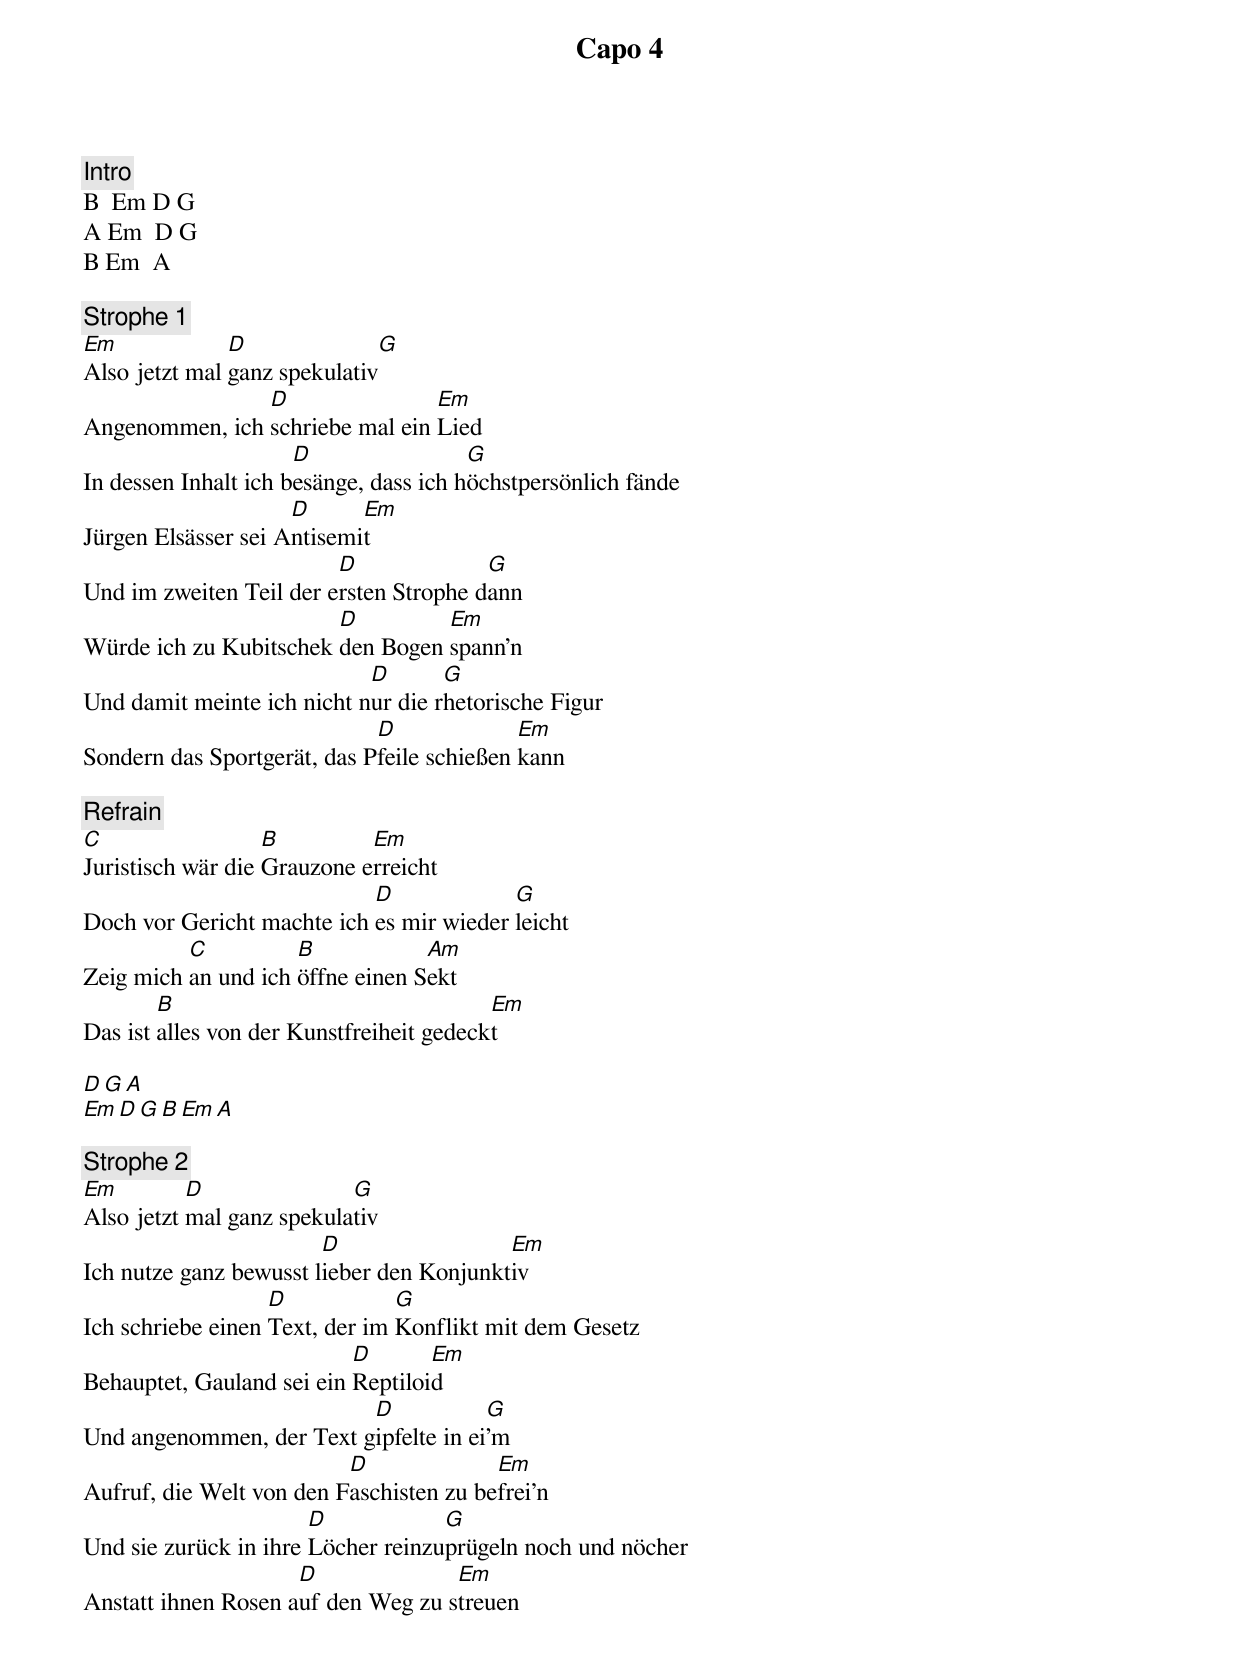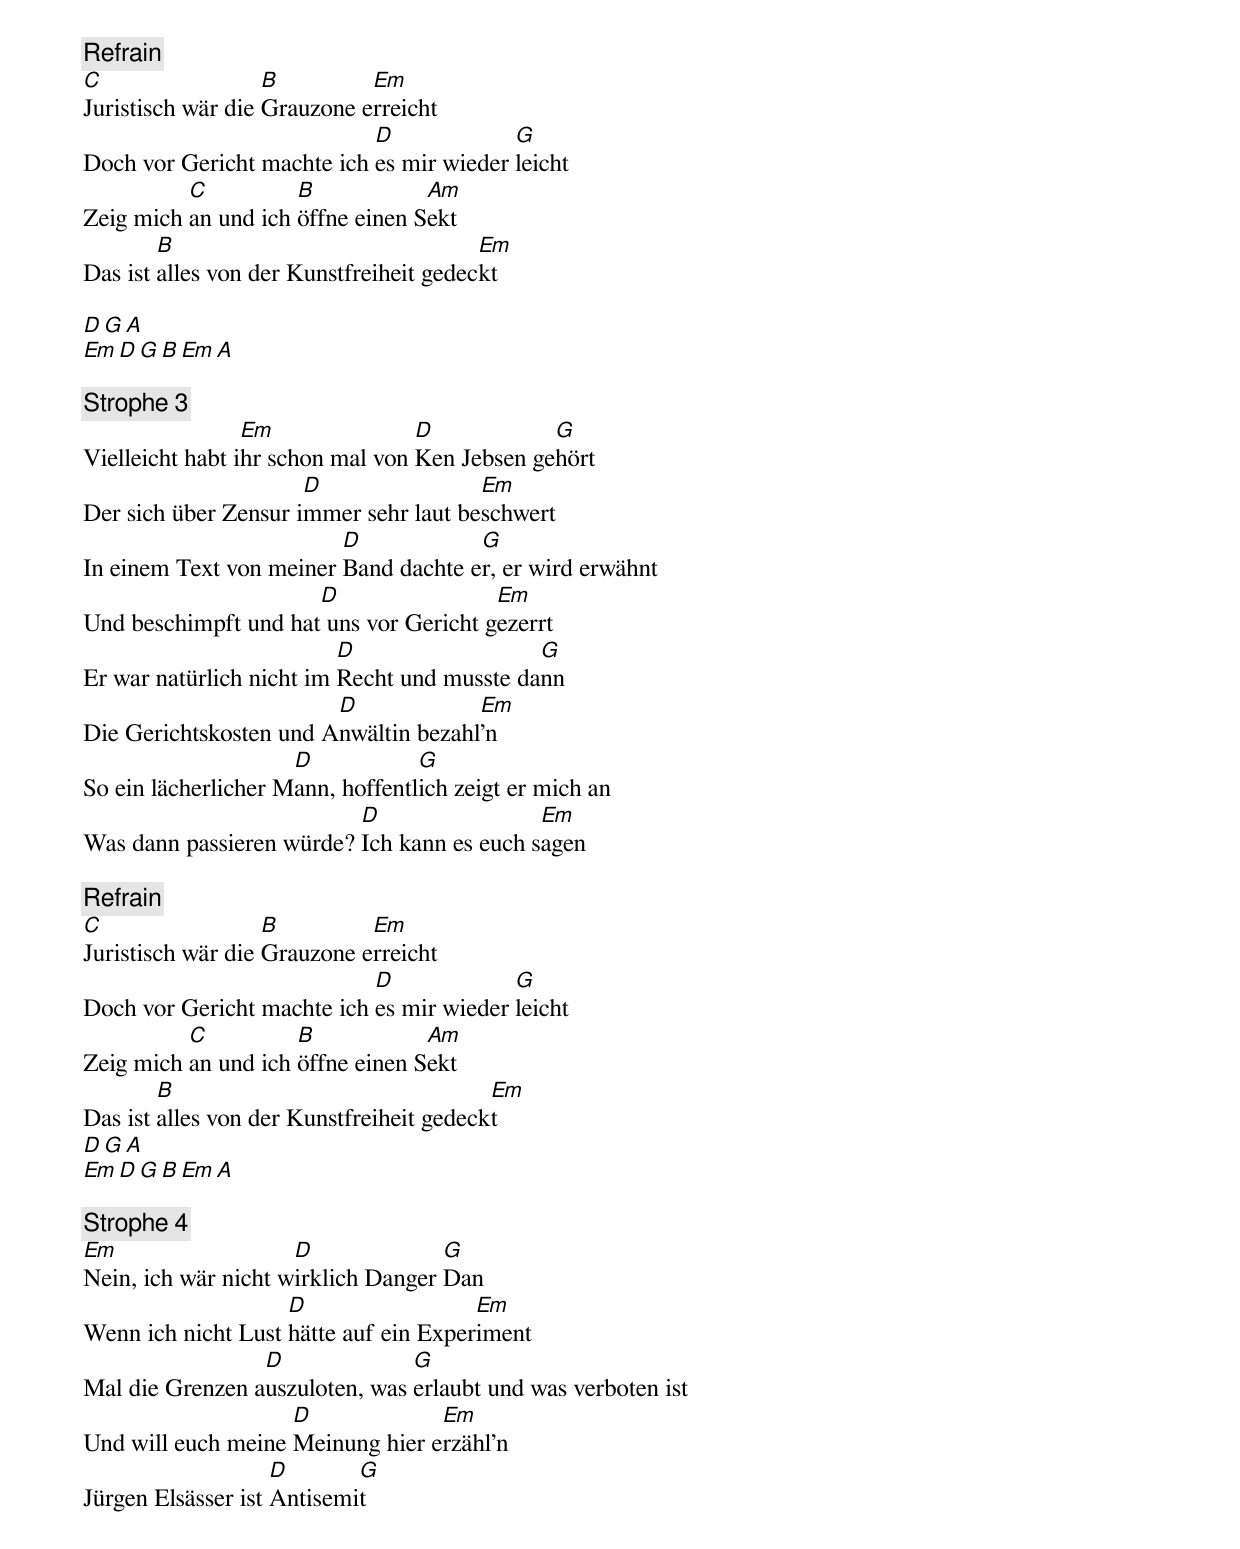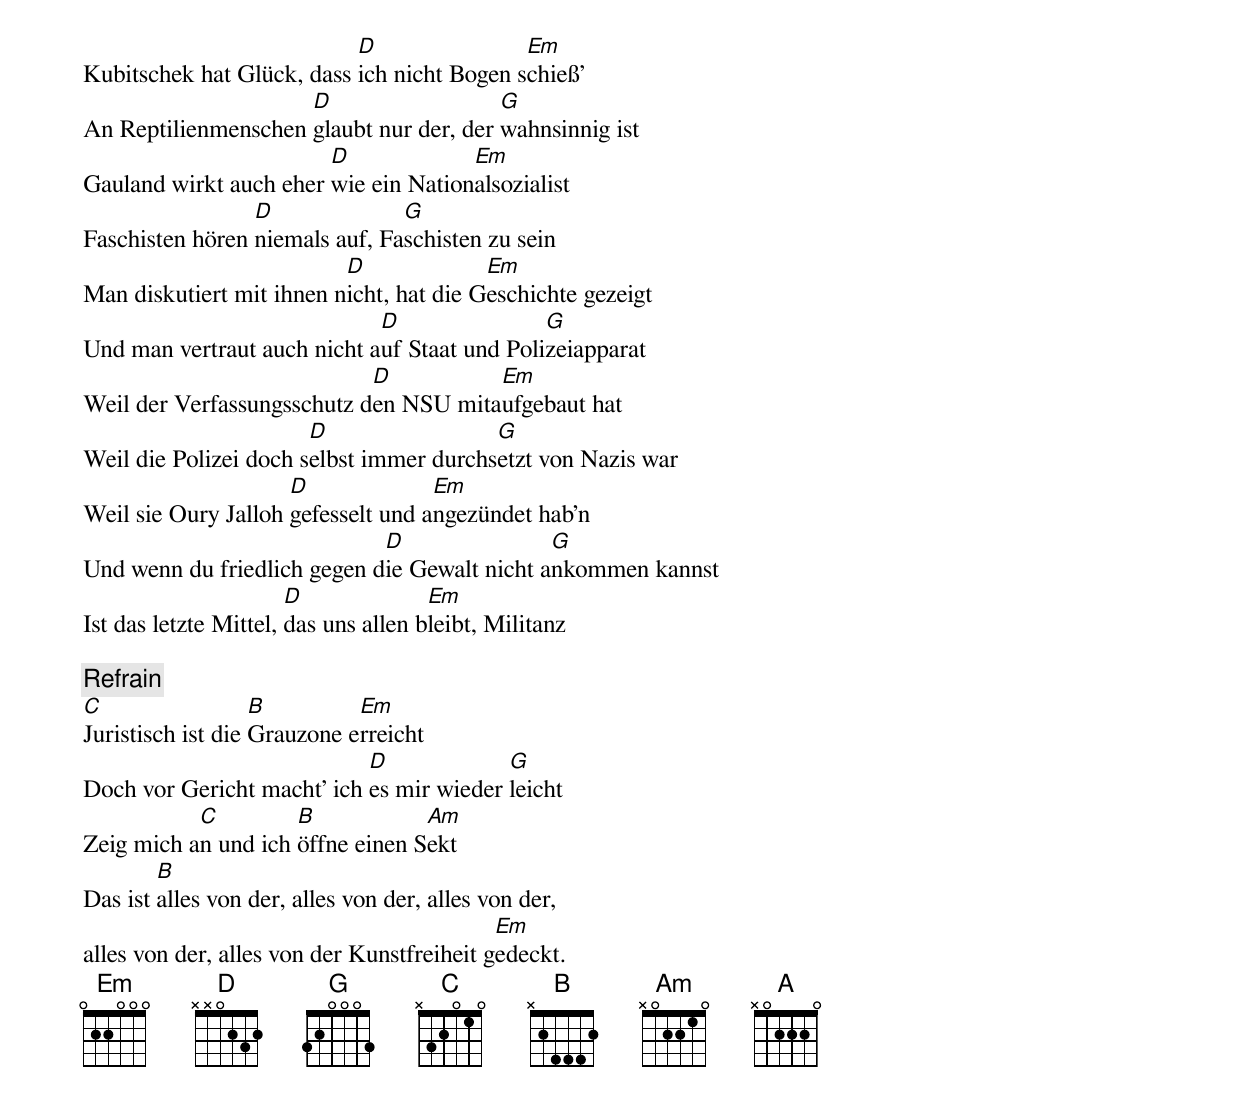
Capo 4

[Intro]
B  Em D G
A Em  D G
B Em  A

[Strophe 1]
Em             D              G
Also jetzt mal ganz spekulativ
                D                Em
Angenommen, ich schriebe mal ein Lied
                      D                 G
In dessen Inhalt ich besänge, dass ich höchstpersönlich fände
                     D      Em
Jürgen Elsässer sei Antisemit
                         D              G
Und im zweiten Teil der ersten Strophe dann
                        D         Em
Würde ich zu Kubitschek den Bogen spann'n
                            D       G
Und damit meinte ich nicht nur die rhetorische Figur
                             D              Em
Sondern das Sportgerät, das Pfeile schießen kann

[Refrain]
C                  B         Em
Juristisch wär die Grauzone erreicht
                            D             G
Doch vor Gericht machte ich es mir wieder leicht
          C          B            Am
Zeig mich an und ich öffne einen Sekt
        B                                 Em
Das ist alles von der Kunstfreiheit gedeckt

D G   A
Em D G    B Em A

[Strophe 2]
Em         D               G
Also jetzt mal ganz spekulativ
                        D                 Em
Ich nutze ganz bewusst lieber den Konjunktiv
                   D            G
Ich schriebe einen Text, der im Konflikt mit dem Gesetz
                           D       Em
Behauptet, Gauland sei ein Reptiloid
                          D            G
Und angenommen, der Text gipfelte in ei'm
                          D              Em
Aufruf, die Welt von den Faschisten zu befrei'n
                       D            G
Und sie zurück in ihre Löcher reinzuprügeln noch und nöcher
                     D              Em
Anstatt ihnen Rosen auf den Weg zu streuen

[Refrain]
C                  B         Em
Juristisch wär die Grauzone erreicht
                            D             G
Doch vor Gericht machte ich es mir wieder leicht
          C          B            Am
Zeig mich an und ich öffne einen Sekt
        B                                Em
Das ist alles von der Kunstfreiheit gedeckt

D G   A
Em D G    B Em A

[Strophe 3]
                 Em               D            G
Vielleicht habt ihr schon mal von Ken Jebsen gehört
                      D                Em
Der sich über Zensur immer sehr laut beschwert
                         D            G
In einem Text von meiner Band dachte er, er wird erwähnt
                      D                 Em
Und beschimpft und hat uns vor Gericht gezerrt
                          D                  G
Er war natürlich nicht im Recht und musste dann
                        D             Em
Die Gerichtskosten und Anwältin bezahl'n
                     D            G
So ein lächerlicher Mann, hoffentlich zeigt er mich an
                          D                 Em
Was dann passieren würde? Ich kann es euch sagen

[Refrain]
C                  B         Em
Juristisch wär die Grauzone erreicht
                            D             G
Doch vor Gericht machte ich es mir wieder leicht
          C          B            Am
Zeig mich an und ich öffne einen Sekt
        B                                 Em
Das ist alles von der Kunstfreiheit gedeckt
D G   A
Em D G    B Em A

[Strophe 4]
Em                   D              G
Nein, ich wär nicht wirklich Danger Dan
                    D                  Em
Wenn ich nicht Lust hätte auf ein Experiment
                 D              G
Mal die Grenzen auszuloten, was erlaubt und was verboten ist
                    D             Em
Und will euch meine Meinung hier erzähl'n
                    D       G
Jürgen Elsässer ist Antisemit
                           D                Em
Kubitschek hat Glück, dass ich nicht Bogen schieß'
                     D                   G
An Reptilienmenschen glaubt nur der, der wahnsinnig ist
                        D             Em
Gauland wirkt auch eher wie ein Nationalsozialist
                 D              G
Faschisten hören niemals auf, Faschisten zu sein
                          D              Em
Man diskutiert mit ihnen nicht, hat die Geschichte gezeigt
                             D                G
Und man vertraut auch nicht auf Staat und Polizeiapparat
                            D          Em
Weil der Verfassungsschutz den NSU mitaufgebaut hat
                       D                 G
Weil die Polizei doch selbst immer durchsetzt von Nazis war
                     D              Em
Weil sie Oury Jalloh gefesselt und angezündet hab'n
                             D                G
Und wenn du friedlich gegen die Gewalt nicht ankommen kannst
                       D              Em
Ist das letzte Mittel, das uns allen bleibt, Militanz

[Refrain]
C                  B         Em
Juristisch ist die Grauzone erreicht
                            D             G
Doch vor Gericht macht' ich es mir wieder leicht
           C         B            Am
Zeig mich an und ich öffne einen Sekt
        B
Das ist alles von der, alles von der, alles von der,
                                            Em
alles von der, alles von der Kunstfreiheit gedeckt.
